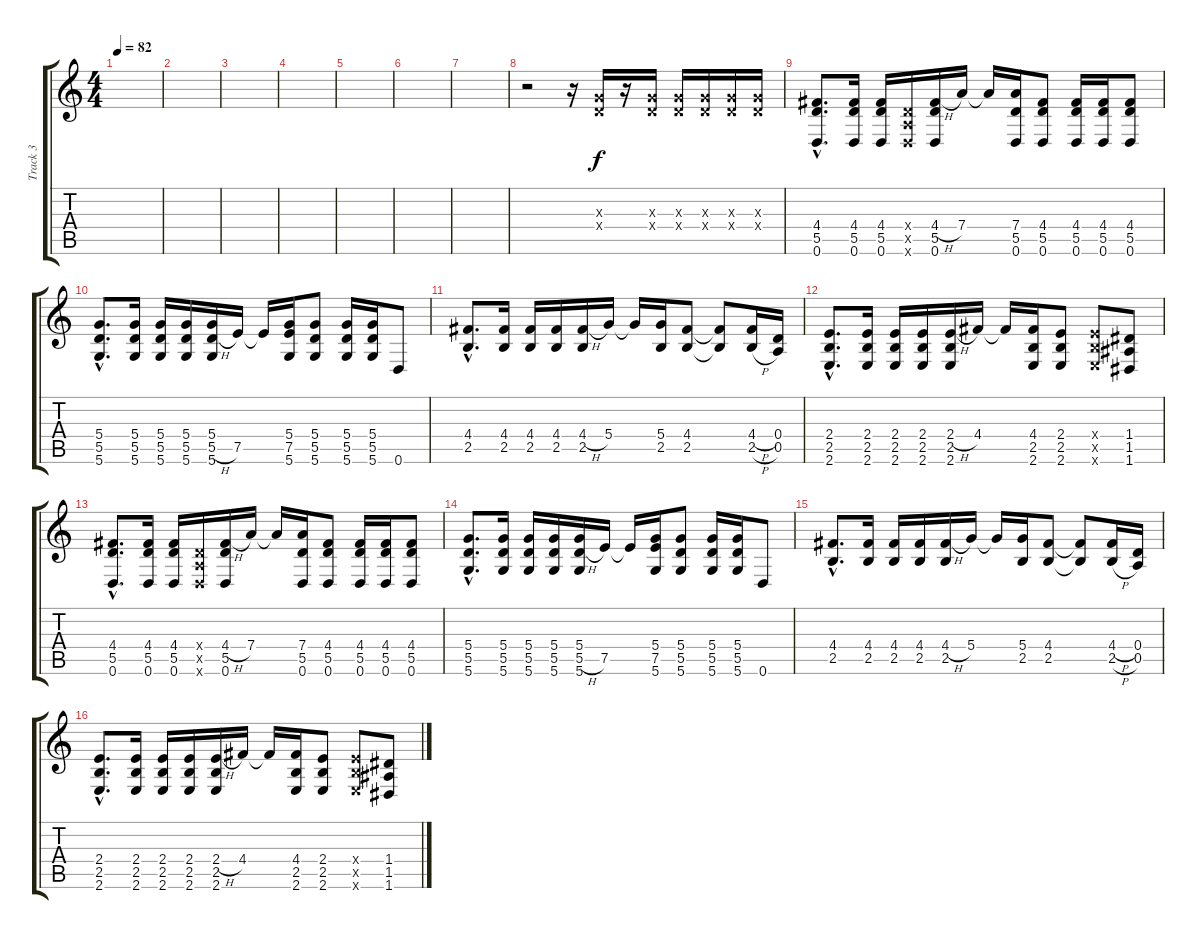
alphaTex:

\track ("Track 3" "Track 3") {instrument distortionguitar}
\staff {score tabs}
\tuning (E4 B3 G3 D3 A2 D2) {hide}
\ts (4 4)
\tempo 82
\clef g2
\ks c
|
|
|
|
|
|
|
r.2 r.16 (0.3{x} 0.4{x}).16 r.16 (0.3{x} 0.4{x}).16 (0.3{x} 0.4{x}).16 (0.3{x} 0.4{x}).16 (0.3{x} 0.4{x}).16 (0.3{x} 0.4{x}).16 |
(4.4{hac} 5.5{hac} 0.6{hac}).8{d} (4.4 5.5 0.6).16 (4.4 5.5 0.6).16 (0.4{x} 0.5{x} 0.6{x}).16 (4.4{h} 5.5 0.6).16 7.4.16 7.4{t}.16 (7.4 5.5 0.6).16 (4.4 5.5 0.6).8 (4.4 5.5 0.6).16 (4.4 5.5 0.6).16 (4.4 5.5 0.6).8 |
(5.4{hac} 5.5{hac} 5.6{hac}).8{d} (5.4 5.5 5.6).16 (5.4 5.5 5.6).16 (5.4 5.5 5.6).16 (5.4 5.5{h} 5.6).16 7.5.16 7.5{t}.16 (5.4 7.5 5.6).16 (5.4 5.5 5.6).8 (5.4 5.5 5.6).16 (5.4 5.5 5.6).16 0.6.8 |
(4.4{hac} 2.5{hac}).8{d} (4.4 2.5).16 (4.4 2.5).16 (4.4 2.5).16 (4.4{h} 2.5).16 5.4.16 5.4{t}.16 (5.4 2.5).16 (4.4 2.5).8 (4.4{t} 2.5{t}).8 (4.4{h} 2.5{h}).16 (0.4 0.5).16 |
(2.4{hac} 2.5{hac} 2.6{hac}).8{d} (2.4 2.5 2.6).16 (2.4 2.5 2.6).16 (2.4 2.5 2.6).16 (2.4{h} 2.5 2.6).16 4.4.16 4.4{t}.16 (4.4 2.5 2.6).16 (2.4 2.5 2.6).8 (2.4{x} 2.5{x} 2.6{x}).8 (1.4 1.5 1.6).8 |
(4.4{hac} 5.5{hac} 0.6{hac}).8{d} (4.4 5.5 0.6).16 (4.4 5.5 0.6).16 (0.4{x} 0.5{x} 0.6{x}).16 (4.4{h} 5.5 0.6).16 7.4.16 7.4{t}.16 (7.4 5.5 0.6).16 (4.4 5.5 0.6).8 (4.4 5.5 0.6).16 (4.4 5.5 0.6).16 (4.4 5.5 0.6).8 |
(5.4{hac} 5.5{hac} 5.6{hac}).8{d} (5.4 5.5 5.6).16 (5.4 5.5 5.6).16 (5.4 5.5 5.6).16 (5.4 5.5{h} 5.6).16 7.5.16 7.5{t}.16 (5.4 7.5 5.6).16 (5.4 5.5 5.6).8 (5.4 5.5 5.6).16 (5.4 5.5 5.6).16 0.6.8 |
(4.4{hac} 2.5{hac}).8{d} (4.4 2.5).16 (4.4 2.5).16 (4.4 2.5).16 (4.4{h} 2.5).16 5.4.16 5.4{t}.16 (5.4 2.5).16 (4.4 2.5).8 (4.4{t} 2.5{t}).8 (4.4{h} 2.5{h}).16 (0.4 0.5).16 |
(2.4{hac} 2.5{hac} 2.6{hac}).8{d} (2.4 2.5 2.6).16 (2.4 2.5 2.6).16 (2.4 2.5 2.6).16 (2.4{h} 2.5 2.6).16 4.4.16 4.4{t}.16 (4.4 2.5 2.6).16 (2.4 2.5 2.6).8 (2.4{x} 2.5{x} 2.6{x}).8 (1.4 1.5 1.6).8
